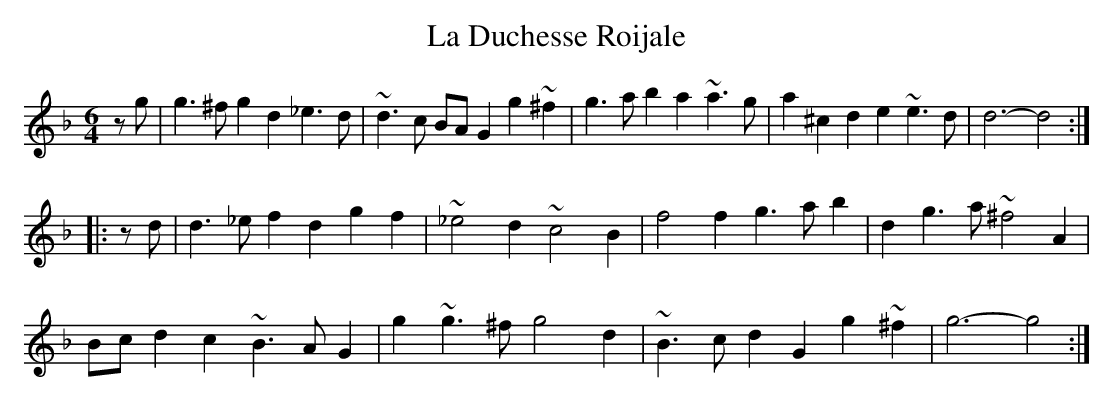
X:1
T:La Duchesse Roijale
M:6/4
K:Gdor
zg|g3^fg2d2_e3d|~d3c BAG2g2~^f2|g3ab2a2~a3g|a2^c2d2e2~e3d|d6-d4:|
|:zd|d3_ef2d2g2f2|~_e4d2~c4B2|f4f2g3ab2|d2g3a~^f4A2|
Bcd2c2~B3AG2|g2~g3^fg4d2|~B3cd2G2g2~^f2|g6-g4:|
